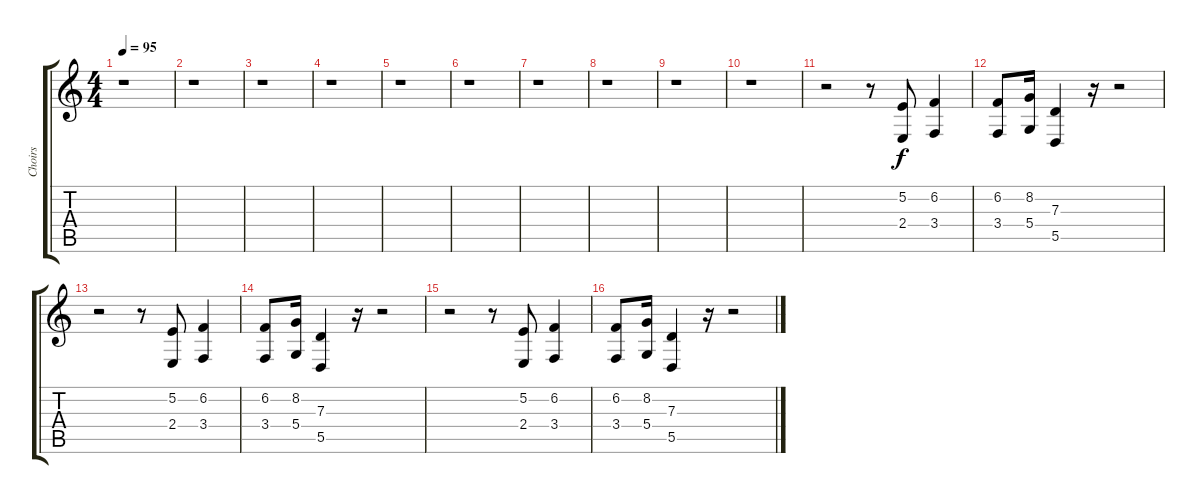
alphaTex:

\track ("Choirs" "Choirs") {instrument shamisen}
\staff {score tabs}
\tuning (E4 B3 G3 D3 A2 E2) {hide}
\ts (4 4)
\tempo 95
\clef g2
\ks c
r.1{dy f instrument shamisen} |
r.1 |
r.1 |
r.1 |
r.1 |
r.1 |
r.1 |
r.1 |
r.1 |
r.1 |
r.2 r.8 (5.2 2.4).8 (6.2 3.4).4 |
(6.2 3.4).8 (8.2 5.4).16 (7.3 5.5).4 r.16 r.2 |
r.2 r.8 (5.2 2.4).8 (6.2 3.4).4 |
(6.2 3.4).8 (8.2 5.4).16 (7.3 5.5).4 r.16 r.2 |
r.2 r.8 (5.2 2.4).8 (6.2 3.4).4 |
(6.2 3.4).8 (8.2 5.4).16 (7.3 5.5).4 r.16 r.2
